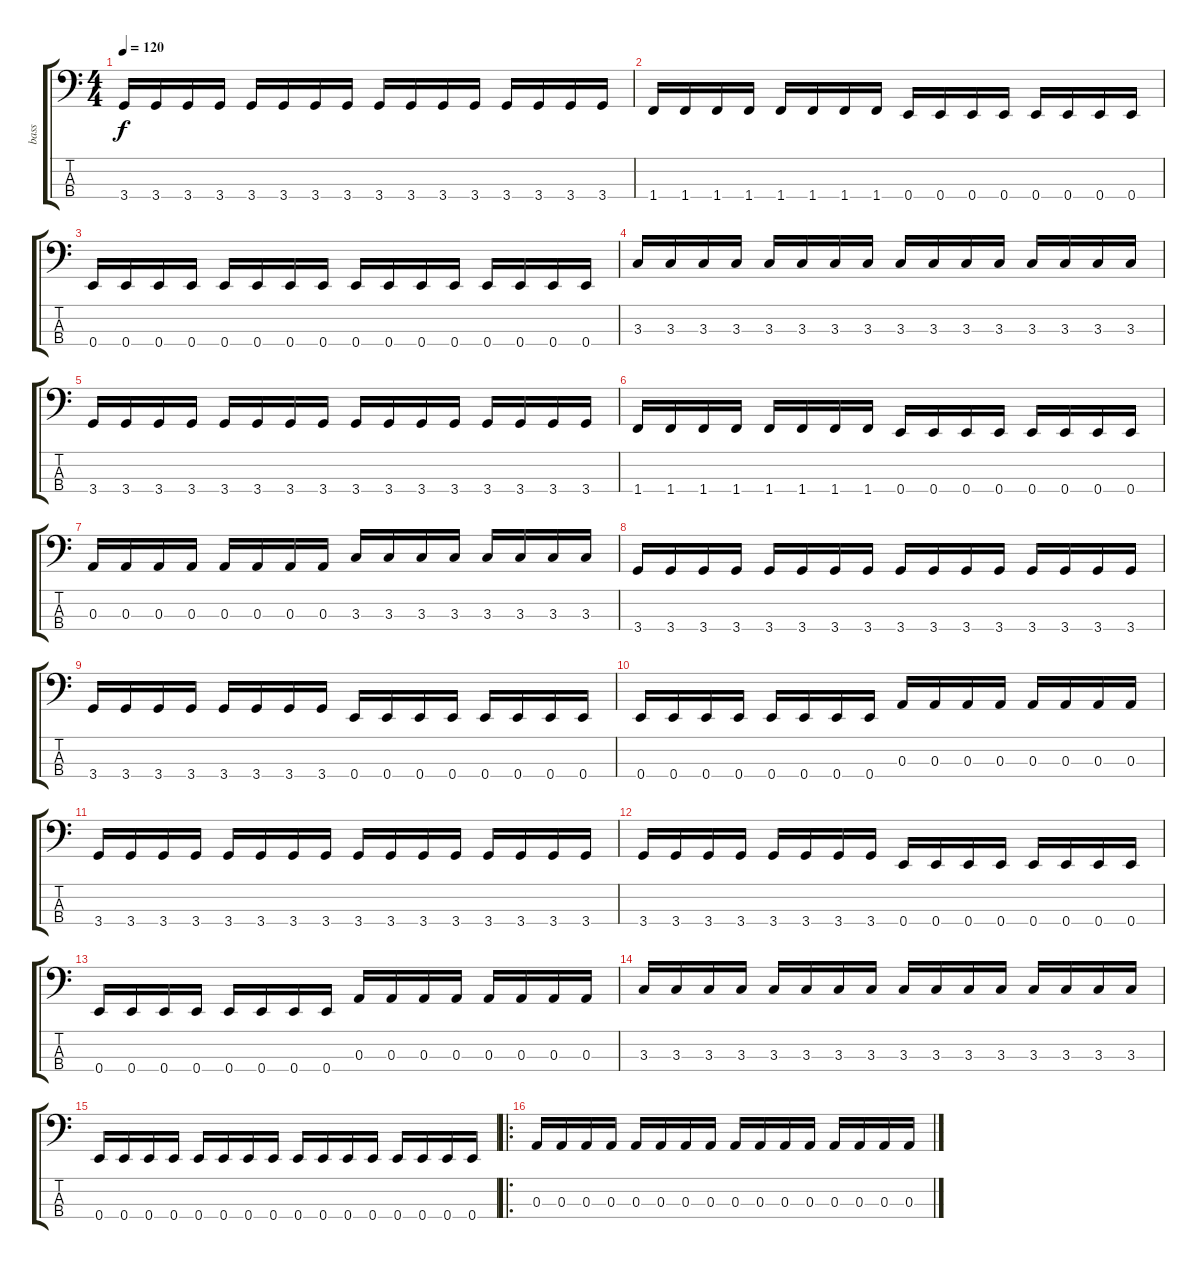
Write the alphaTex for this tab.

\track ("bass" "bass") {instrument electricbasspick}
\staff {score tabs}
\tuning (G2 D2 A1 E1) {hide}
\ts (4 4)
\tempo 120
\clef f4
\ks c
3.4.16{dy f} 3.4.16 3.4.16 3.4.16 3.4.16 3.4.16 3.4.16 3.4.16 3.4.16 3.4.16 3.4.16 3.4.16 3.4.16 3.4.16 3.4.16 3.4.16 |
1.4.16 1.4.16 1.4.16 1.4.16 1.4.16 1.4.16 1.4.16 1.4.16 0.4.16 0.4.16 0.4.16 0.4.16 0.4.16 0.4.16 0.4.16 0.4.16 |
0.4.16 0.4.16 0.4.16 0.4.16 0.4.16 0.4.16 0.4.16 0.4.16 0.4.16 0.4.16 0.4.16 0.4.16 0.4.16 0.4.16 0.4.16 0.4.16 |
3.3.16 3.3.16 3.3.16 3.3.16 3.3.16 3.3.16 3.3.16 3.3.16 3.3.16 3.3.16 3.3.16 3.3.16 3.3.16 3.3.16 3.3.16 3.3.16 |
3.4.16 3.4.16 3.4.16 3.4.16 3.4.16 3.4.16 3.4.16 3.4.16 3.4.16 3.4.16 3.4.16 3.4.16 3.4.16 3.4.16 3.4.16 3.4.16 |
1.4.16 1.4.16 1.4.16 1.4.16 1.4.16 1.4.16 1.4.16 1.4.16 0.4.16 0.4.16 0.4.16 0.4.16 0.4.16 0.4.16 0.4.16 0.4.16 |
0.3.16 0.3.16 0.3.16 0.3.16 0.3.16 0.3.16 0.3.16 0.3.16 3.3.16 3.3.16 3.3.16 3.3.16 3.3.16 3.3.16 3.3.16 3.3.16 |
3.4.16 3.4.16 3.4.16 3.4.16 3.4.16 3.4.16 3.4.16 3.4.16 3.4.16 3.4.16 3.4.16 3.4.16 3.4.16 3.4.16 3.4.16 3.4.16 |
3.4.16 3.4.16 3.4.16 3.4.16 3.4.16 3.4.16 3.4.16 3.4.16 0.4.16 0.4.16 0.4.16 0.4.16 0.4.16 0.4.16 0.4.16 0.4.16 |
0.4.16 0.4.16 0.4.16 0.4.16 0.4.16 0.4.16 0.4.16 0.4.16 0.3.16 0.3.16 0.3.16 0.3.16 0.3.16 0.3.16 0.3.16 0.3.16 |
3.4.16 3.4.16 3.4.16 3.4.16 3.4.16 3.4.16 3.4.16 3.4.16 3.4.16 3.4.16 3.4.16 3.4.16 3.4.16 3.4.16 3.4.16 3.4.16 |
3.4.16 3.4.16 3.4.16 3.4.16 3.4.16 3.4.16 3.4.16 3.4.16 0.4.16 0.4.16 0.4.16 0.4.16 0.4.16 0.4.16 0.4.16 0.4.16 |
0.4.16 0.4.16 0.4.16 0.4.16 0.4.16 0.4.16 0.4.16 0.4.16 0.3.16 0.3.16 0.3.16 0.3.16 0.3.16 0.3.16 0.3.16 0.3.16 |
3.3.16 3.3.16 3.3.16 3.3.16 3.3.16 3.3.16 3.3.16 3.3.16 3.3.16 3.3.16 3.3.16 3.3.16 3.3.16 3.3.16 3.3.16 3.3.16 |
0.4.16 0.4.16 0.4.16 0.4.16 0.4.16 0.4.16 0.4.16 0.4.16 0.4.16 0.4.16 0.4.16 0.4.16 0.4.16 0.4.16 0.4.16 0.4.16 |
\ro
0.3.16 0.3.16 0.3.16 0.3.16 0.3.16 0.3.16 0.3.16 0.3.16 0.3.16 0.3.16 0.3.16 0.3.16 0.3.16 0.3.16 0.3.16 0.3.16
